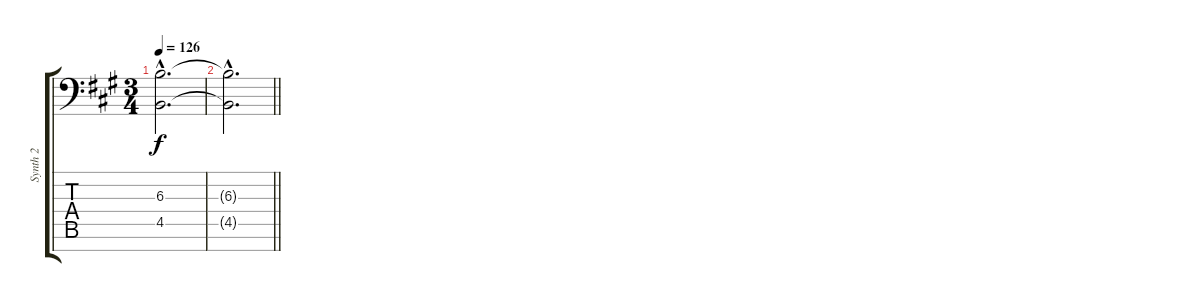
\track ("Synth 2" "Synth 2") {instrument voiceoohs}
\staff {score tabs}
\tuning (D4 A3 F3 C3 G2 D2 A1) {hide}
\ts (3 4)
\tempo 126
\clef f4
\ks f#minor
(6.3{hac} 4.5{hac}).2{d dy f} |
\barLineRight lightlight
(6.3{hac t} 4.5{hac t}).2{d}
